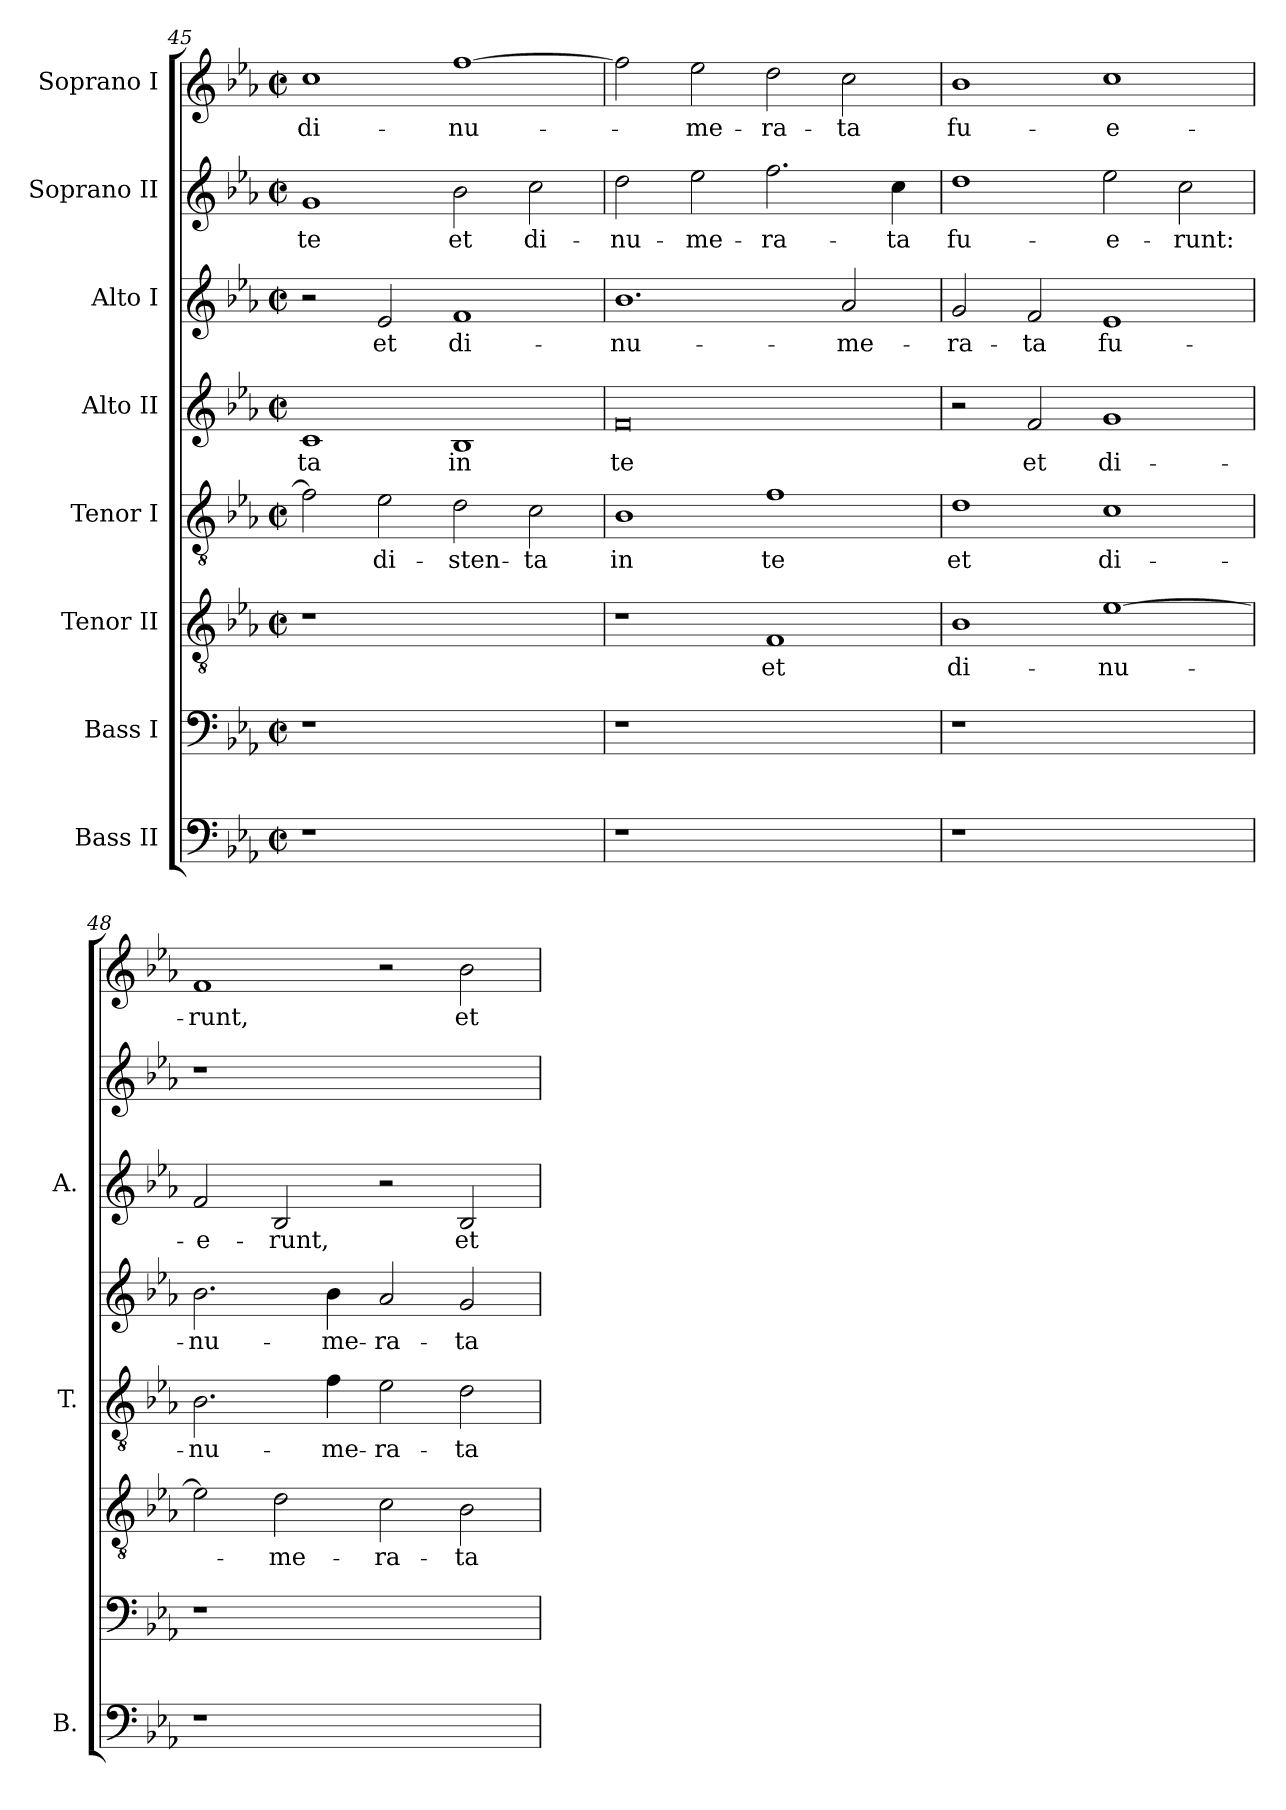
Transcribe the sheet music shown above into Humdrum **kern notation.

**kern	**kern	**kern	**text	**kern	**text	**kern	**text	**kern	**text	**kern	**text	**kern	**text
*part8	*part7	*part6	*part6	*part5	*part5	*part4	*part4	*part3	*part3	*part2	*part2	*part1	*part1
*staff8	*staff7	*staff6	*staff6	*staff5	*staff5	*staff4	*staff4	*staff3	*staff3	*staff2	*staff2	*staff1	*staff1
*I"Bass II	*I"Bass I	*I"Tenor II	*	*I"Tenor I	*	*I"Alto II	*	*I"Alto I	*	*I"Soprano II	*	*I"Soprano I	*
*I'B.	*	*	*	*I'T.	*	*	*	*I'A.	*	*	*	*	*
!!LO:PB:g=z
*clefF4	*clefF4	*clefGv2	*	*clefGv2	*	*clefG2	*	*clefG2	*	*clefG2	*	*clefG2	*
*	*	*ITrd7c12	*	*ITrd7c12	*	*ITrd7c12	*	*ITrd7c12	*	*	*	*	*
*k[b-e-a-]	*k[b-e-a-]	*k[b-e-a-]	*	*k[b-e-a-]	*	*k[b-e-a-]	*	*k[b-e-a-]	*	*k[b-e-a-]	*	*k[b-e-a-]	*
*E-:	*E-:	*E-:	*	*E-:	*	*E-:	*	*E-:	*	*E-:	*	*E-:	*
*M2/2	*M2/2	*M2/2	*	*M2/2	*	*M2/2	*	*M2/2	*	*M2/2	*	*M2/2	*
*met(c|)	*met(c|)	*met(c|)	*	*met(c|)	*	*met(c|)	*	*met(c|)	*	*met(c|)	*	*met(c|)	*
=45	=45	=45	=45	=45	=45	=45	=45	=45	=45	=45	=45	=45	=45
!LO:N:vis=1	!LO:N:vis=1	!LO:N:vis=1	!	!	!	!	!LO:LY:b	!	!	!	!LO:LY:b	!	!LO:LY:b
1r	1r	1r	.	2F\]	.	1C	-ta	2r	.	1g	te	1cc	di-
!	!	!	!	!	!LO:LY:b	!	!	!	!LO:LY:b	!	!	!	!
.	.	.	.	2E-\	di-	.	.	2E-/	et	.	.	.	.
!	!	!	!	!	!LO:LY:b	!	!LO:LY:b	!	!LO:LY:b	!	!LO:LY:b	!	!LO:LY:b
1ryy	1ryy	1ryy	.	2D\	-sten-	1BB-	in	1F	di-	2b-\	et	[>1ff	-nu-
!	!	!	!	!	!LO:LY:b	!	!	!	!	!	!LO:LY:b	!	!
.	.	.	.	2C\	-ta	.	.	.	.	2cc\	di-	.	.
=46	=46	=46	=46	=46	=46	=46	=46	=46	=46	=46	=46	=46	=46
!LO:N:vis=1	!LO:N:vis=1	!	!	!	!LO:LY:b	!	!LO:LY:b	!	!LO:LY:b	!	!LO:LY:b	!	!
1r	1r	1r	.	1BB-	in	0F	te	1.B-	-nu-	2dd\	-nu-	2ff\]	.
!	!	!	!	!	!	!	!	!	!	!	!LO:LY:b	!	!LO:LY:b
.	.	.	.	.	.	.	.	.	.	2ee-\	-me-	2ee-\	-me-
!	!	!	!LO:LY:b	!	!LO:LY:b	!	!	!	!	!	!LO:LY:b	!	!LO:LY:b
1ryy	1ryy	1FF	et	1F	te	.	.	.	.	2.ff\	-ra-	2dd\	-ra-
!	!	!	!	!	!	!	!	!	!LO:LY:b	!	!	!	!LO:LY:b
.	.	.	.	.	.	.	.	2A-/	-me-	.	.	2cc\	-ta
!	!	!	!	!	!	!	!	!	!	!	!LO:LY:b	!	!
.	.	.	.	.	.	.	.	.	.	4cc\	-ta	.	.
=47	=47	=47	=47	=47	=47	=47	=47	=47	=47	=47	=47	=47	=47
!LO:N:vis=1	!LO:N:vis=1	!	!LO:LY:b	!	!LO:LY:b	!	!	!	!LO:LY:b	!	!LO:LY:b	!	!LO:LY:b
1r	1r	1BB-	di-	1D	et	2r	.	2G/	-ra-	1dd	fu-	1b-	fu-
!	!	!	!	!	!	!	!LO:LY:b	!	!LO:LY:b	!	!	!	!
.	.	.	.	.	.	2F/	et	2F/	-ta	.	.	.	.
!	!	!	!LO:LY:b	!	!LO:LY:b	!	!LO:LY:b	!	!LO:LY:b	!	!LO:LY:b	!	!LO:LY:b
1ryy	1ryy	[>1E-	-nu-	1C	di-	1G	di-	1E-	fu-	2ee-\	-e-	1cc	-e-
!	!	!	!	!	!	!	!	!	!	!	!LO:LY:b	!	!
.	.	.	.	.	.	.	.	.	.	2cc\	-runt:	.	.
=48	=48	=48	=48	=48	=48	=48	=48	=48	=48	=48	=48	=48	=48
!LO:N:vis=1	!LO:N:vis=1	!	!	!	!LO:LY:b	!	!LO:LY:b	!	!LO:LY:b	!LO:N:vis=1	!	!	!LO:LY:b
1r	1r	2E-\]	.	2.BB-\	-nu-	2.B-\	-nu-	2F/	-e-	1r	.	1f	-runt,
!	!	!	!LO:LY:b	!	!	!	!	!	!LO:LY:b	!	!	!	!
.	.	2D\	-me-	.	.	.	.	2BB-/	-runt,	.	.	.	.
!	!	!	!	!	!LO:LY:b	!	!LO:LY:b	!	!	!	!	!	!
.	.	.	.	4F\	-me-	4B-\	-me-	.	.	.	.	.	.
!	!	!	!LO:LY:b	!	!LO:LY:b	!	!LO:LY:b	!	!	!	!	!	!
1ryy	1ryy	2C\	-ra-	2E-\	-ra-	2A-/	-ra-	2r	.	1ryy	.	2r	.
!	!	!	!LO:LY:b	!	!LO:LY:b	!	!LO:LY:b	!	!LO:LY:b	!	!	!	!LO:LY:b
.	.	2BB-\	-ta	2D\	-ta	2G/	-ta	2BB-/	et	.	.	2b-\	et
=	=	=	=	=	=	=	=	=	=	=	=	=	=
*-	*-	*-	*-	*-	*-	*-	*-	*-	*-	*-	*-	*-	*-
